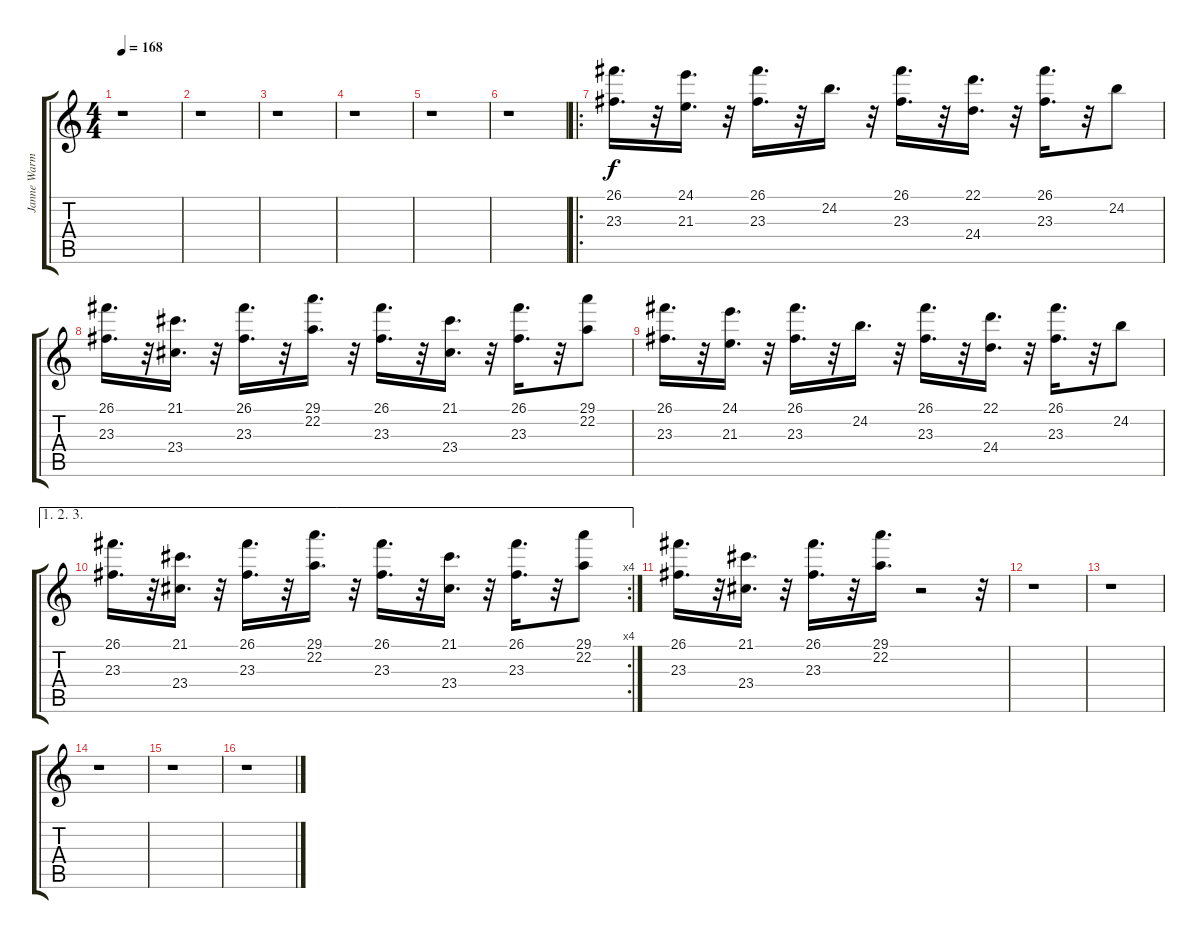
\track ("Janne Warmen" "Janne Warm") {instrument stringensemble1}
\staff {score tabs}
\tuning (E4 B3 G3 D3 A2 E2) {hide}
\ts (4 4)
\tempo 168
\clef g2
\ks c
r.1{dy f} |
r.1 |
r.1 |
r.1 |
r.1 |
r.1 |
\ro
(26.1 23.3).16{d} r.32 (24.1 21.3).16{d} r.32 (26.1 23.3).16{d} r.32 24.2.16{d} r.32 (26.1 23.3).16{d} r.32 (22.1 24.4).16{d} r.32 (26.1 23.3).16{d} r.32 24.2.8 |
(26.1 23.3).16{d} r.32 (21.1 23.4).16{d} r.32 (26.1 23.3).16{d} r.32 (29.1 22.2).16{d} r.32 (26.1 23.3).16{d} r.32 (21.1 23.4).16{d} r.32 (26.1 23.3).16{d} r.32 (29.1 22.2).8 |
(26.1 23.3).16{d} r.32 (24.1 21.3).16{d} r.32 (26.1 23.3).16{d} r.32 24.2.16{d} r.32 (26.1 23.3).16{d} r.32 (22.1 24.4).16{d} r.32 (26.1 23.3).16{d} r.32 24.2.8 |
\ae (1 2 3)
\rc 4
(26.1 23.3).16{d} r.32 (21.1 23.4).16{d} r.32 (26.1 23.3).16{d} r.32 (29.1 22.2).16{d} r.32 (26.1 23.3).16{d} r.32 (21.1 23.4).16{d} r.32 (26.1 23.3).16{d} r.32 (29.1 22.2).8 |
(26.1 23.3).16{d} r.32 (21.1 23.4).16{d} r.32 (26.1 23.3).16{d} r.32 (29.1 22.2).16{d} r.2 r.32 |
r.1 |
r.1 |
r.1 |
r.1 |
r.1
